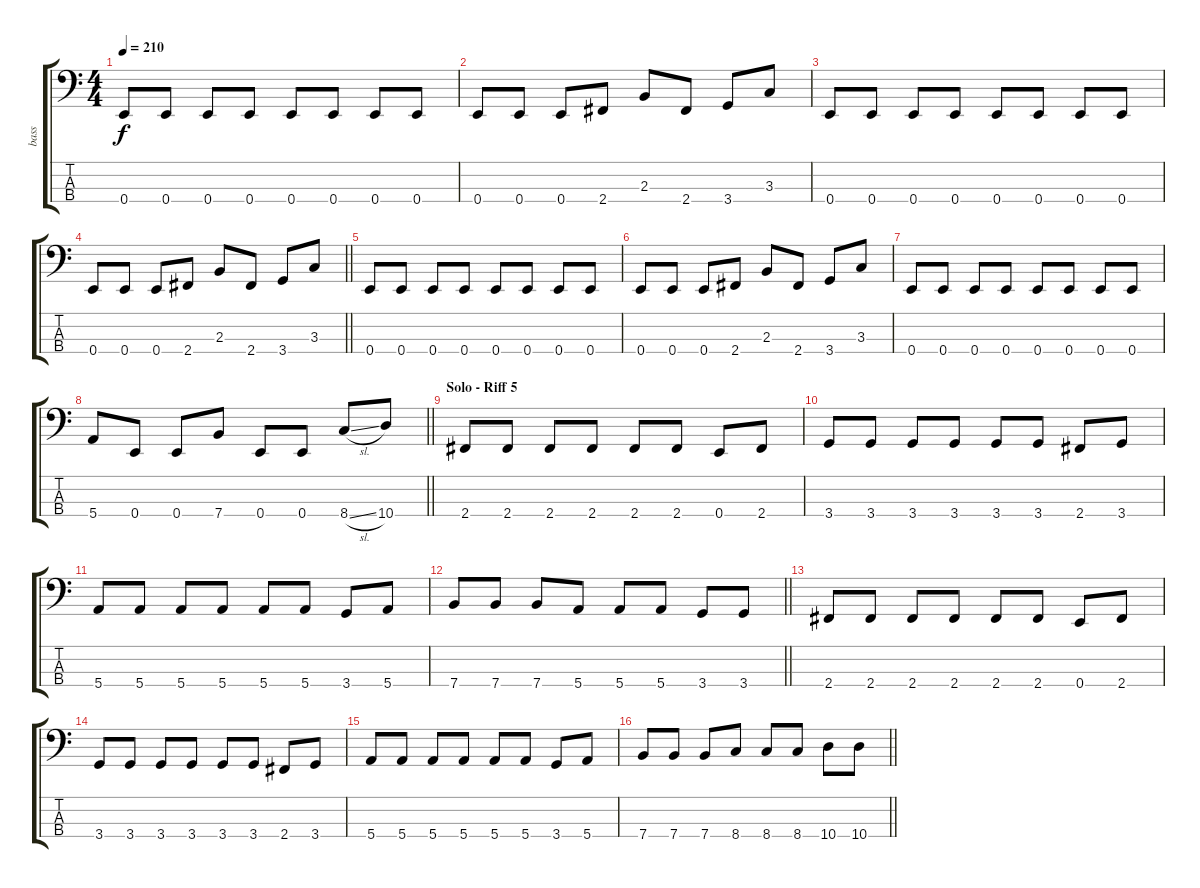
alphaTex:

\track ("bass" "bass") {instrument electricbassfinger}
\staff {score tabs}
\tuning (G2 D2 A1 E1) {hide}
\ts (4 4)
\tempo 210
\clef f4
\ks c
0.4.8{dy f} 0.4.8 0.4.8 0.4.8 0.4.8 0.4.8 0.4.8 0.4.8 |
0.4.8 0.4.8 0.4.8 2.4.8 2.3.8 2.4.8 3.4.8 3.3.8 |
0.4.8 0.4.8 0.4.8 0.4.8 0.4.8 0.4.8 0.4.8 0.4.8 |
\barLineRight lightlight
0.4.8 0.4.8 0.4.8 2.4.8 2.3.8 2.4.8 3.4.8 3.3.8 |
0.4.8 0.4.8 0.4.8 0.4.8 0.4.8 0.4.8 0.4.8 0.4.8 |
0.4.8 0.4.8 0.4.8 2.4.8 2.3.8 2.4.8 3.4.8 3.3.8 |
0.4.8 0.4.8 0.4.8 0.4.8 0.4.8 0.4.8 0.4.8 0.4.8 |
\barLineRight lightlight
5.4.8 0.4.8 0.4.8 7.4.8 0.4.8 0.4.8 8.4{sl}.8 10.4.8 |
\section ("" "Solo - Riff 5")
2.4.8 2.4.8 2.4.8 2.4.8 2.4.8 2.4.8 0.4.8 2.4.8 |
3.4.8 3.4.8 3.4.8 3.4.8 3.4.8 3.4.8 2.4.8 3.4.8 |
5.4.8 5.4.8 5.4.8 5.4.8 5.4.8 5.4.8 3.4.8 5.4.8 |
\barLineRight lightlight
7.4.8 7.4.8 7.4.8 5.4.8 5.4.8 5.4.8 3.4.8 3.4.8 |
2.4.8 2.4.8 2.4.8 2.4.8 2.4.8 2.4.8 0.4.8 2.4.8 |
3.4.8 3.4.8 3.4.8 3.4.8 3.4.8 3.4.8 2.4.8 3.4.8 |
5.4.8 5.4.8 5.4.8 5.4.8 5.4.8 5.4.8 3.4.8 5.4.8 |
\barLineRight lightlight
7.4.8 7.4.8 7.4.8 8.4.8 8.4.8 8.4.8 10.4.8 10.4.8
